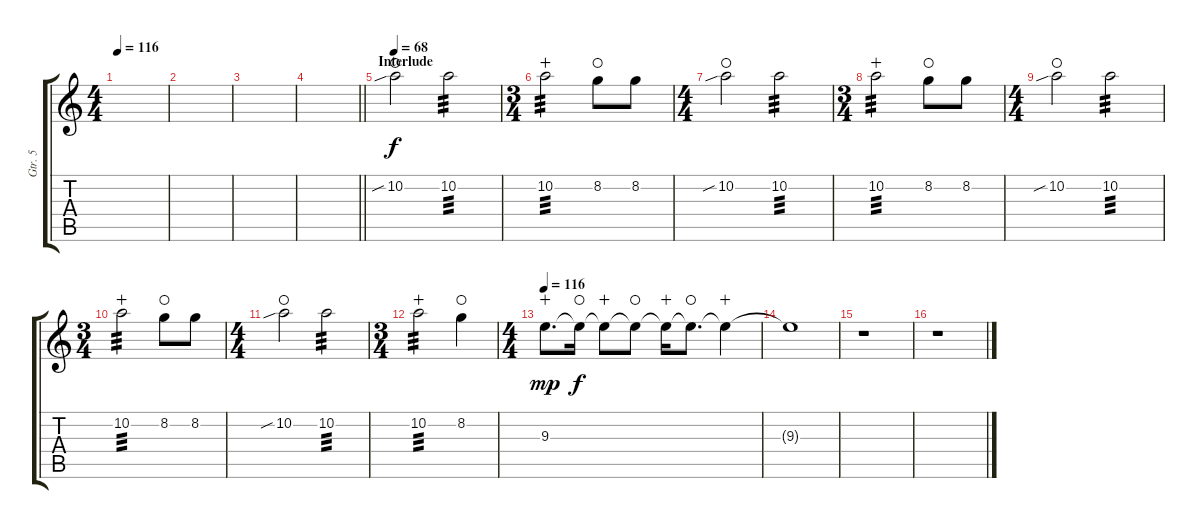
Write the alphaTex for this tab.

\track ("Gtr. 5" "Gtr. 5") {instrument distortionguitar}
\staff {score tabs}
\tuning (E4 B3 G3 D3 A2 D2) {hide}
\ts (4 4)
\tempo 116
\clef g2
\ks c
|
|
|
\barLineRight lightlight
|
\section ("" "Interlude")
\tempo 68
10.2{sib}.2{waho} 10.2.2{tp 3} |
\ts (3 4)
10.2.2{tp 3 wahc} 8.2.8{waho} 8.2.8 |
\ts (4 4)
10.2{sib}.2{waho} 10.2.2{tp 3} |
\ts (3 4)
10.2.2{tp 3 wahc} 8.2.8{waho} 8.2.8 |
\ts (4 4)
10.2{sib}.2{waho} 10.2.2{tp 3} |
\ts (3 4)
10.2.2{tp 3 wahc} 8.2.8{waho} 8.2.8 |
\ts (4 4)
10.2{sib}.2{waho} 10.2.2{tp 3} |
\ts (3 4)
10.2.2{tp 3 wahc} 8.2.4{waho} |
\ts (4 4)
\tempo 116
9.3.8{d dy mp wahc} 9.3{t}.16{dy f waho} 9.3{t}.8{wahc} 9.3{t}.8{waho} 9.3{t}.16{wahc} 9.3{t}.8{d waho} 9.3{t}.4{wahc} |
9.3{t}.1 |
r.1 |
r.1
